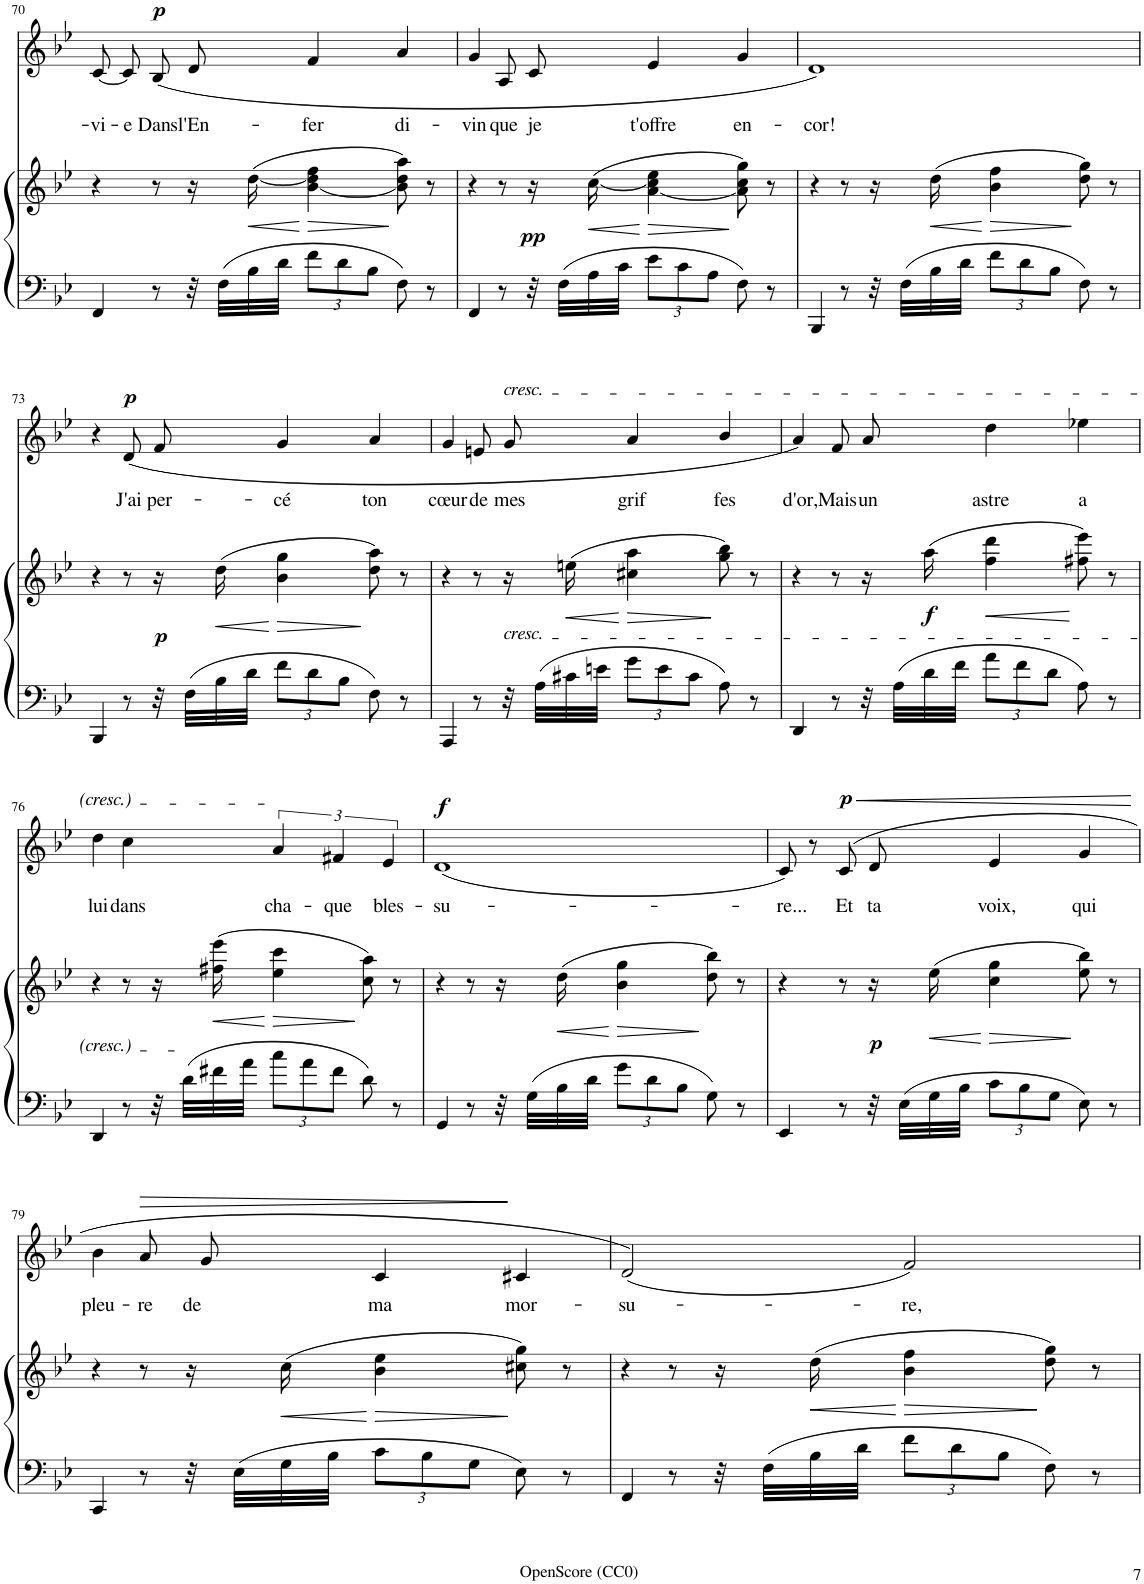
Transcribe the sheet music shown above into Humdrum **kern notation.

**kern	**kern	**dynam	**kern	**text	**dynam
*part2	*part2	*part2	*part1	*part1	*part1
*staff3	*staff2	*staff2/3	*staff1	*staff1	*staff1
*I"Piano	*	*	*I"Chant Voice	*	*
*I'Pno	*	*	*	*	*
!!LO:PB:g=z
*clefF4	*clefG2	*	*clefG2	*	*
*k[b-e-]	*k[b-e-]	*	*k[b-e-]	*	*
*M4/4	*M4/4	*	*M4/4	*	*
*met(c)	*met(c)	*	*met(c)	*	*
=70	=70	=70	=70	=70	=70
!	!	!	!	!LO:LY:b	!
4FF/	4r	.	[8c/L	-vi-	.
!	!	!	!	!LO:LY:b	!
.	.	.	8c/J]	-e	.
!	!	!	!	!LO:LY:b	!LO:DY:a
8r	8r	.	(8B-/L	Dans	p
!	!	!	!	!LO:LY:b	!
32r	16r	.	8d/J	l'En-	.
32F\LLL	.	.	.	.	.
!	!	!LO:HP:b	!	!	!
32B-\	([<16dd\	<	.	.	.
32d\JJJ	.	.	.	.	.
*Xbrackettup	*	*	*	*	*
!	!	!LO:HP:n=1:b	!	!LO:LY:b	!
12f\L	[4b-\ 4dd\] 4ff\	[ >	4f/	-fer	.
12d\	.	.	.	.	.
12B-\J	.	.	.	.	.
!	!	!	!	!LO:LY:b	!
8F\	8b-\] 8dd\ 8aa\)	]	4a/	di-	.
8r	8r	.	.	.	.
=71	=71	=71	=71	=71	=71
!	!	!	!	!LO:LY:b	!
4FF/	4r	.	4g/	-vin	.
!	!	!	!	!LO:LY:b	!
8r	8r	.	8A/L	que	.
!	!	!LO:DY:b	!	!LO:LY:b	!
32r	16r	pp	8c/J	je	.
32F\LLL	.	.	.	.	.
!	!	!LO:HP:b	!	!	!
32A\	([<16cc\	<	.	.	.
32c\JJJ	.	.	.	.	.
!	!	!LO:HP:n=1:b	!	!LO:LY:b	!
12e-\L	[4a\ 4cc\] 4ee-\	[ >	4e-/	t'offre	.
12c\	.	.	.	.	.
12A\J	.	.	.	.	.
!	!	!	!	!LO:LY:b	!
8F\	8a\] 8cc\ 8gg\)	]	4g/	en-	.
8r	8r	.	.	.	.
=72	=72	=72	=72	=72	=72
!	!	!	!	!LO:LY:b	!
4BBB-/	4r	.	1d)	-cor!	.
8r	8r	.	.	.	.
32r	16r	.	.	.	.
32F\LLL	.	.	.	.	.
!	!	!LO:HP:b	!	!	!
32B-\	(16dd\	<	.	.	.
32d\JJJ	.	.	.	.	.
!	!	!LO:HP:n=1:b	!	!	!
12f\L	4b-\ 4ff\	[ >	.	.	.
12d\	.	.	.	.	.
12B-\J	.	.	.	.	.
8F\	8dd\ 8gg\)	]	.	.	.
8r	8r	.	.	.	.
!!LO:LB:g=z
=73	=73	=73	=73	=73	=73
4BBB-/	4r	.	4r	.	.
!	!	!	!	!LO:LY:b	!LO:DY:a
8r	8r	.	(8d/L	J'ai	p
!	!	!LO:DY:b	!	!LO:LY:b	!
32r	16r	p	8f/J	per-	.
32F\LLL	.	.	.	.	.
!	!	!LO:HP:b	!	!	!
32B-\	(16dd\	<	.	.	.
32d\JJJ	.	.	.	.	.
!	!	!LO:HP:n=1:b	!	!LO:LY:b	!
12f\L	4b-\ 4gg\	[ >	4g/	-cé	.
12d\	.	.	.	.	.
12B-\J	.	.	.	.	.
!	!	!	!	!LO:LY:b	!
8F\	8dd\ 8aa\)	]	4a/	ton	.
8r	8r	.	.	.	.
=74	=74	=74	=74	=74	=74
!	!	!	!	!LO:LY:b	!
4AAA/	4r	.	4g/	cœur	.
!	!	!	!	!LO:LY:b	!
8r	8r	.	8en/L	de	.
!	!	!	!LO:TX:a:i:t=cresc.	!	!
!LO:TX:a:i:t=cresc.	!	!	!	!	!
!	!	!	!	!LO:LY:b	!
32r	16r	.	8g/J	mes	.
32A\LLL	.	.	.	.	.
!	!	!LO:HP:b	!	!	!
32c#X\	(16een\	<	.	.	.
32en\JJJ	.	.	.	.	.
!	!	!LO:HP:n=1:b	!	!LO:LY:b	!
12g\L	4cc#X\ 4aa\	[ >	4a/	grif	.
12e\	.	.	.	.	.
12c#\J	.	.	.	.	.
!	!	!	!	!LO:LY:b	!
8A\	8gg\ 8bb-\)	]	4b-/	fes	.
8r	8r	.	.	.	.
=75	=75	=75	=75	=75	=75
!	!	!	!	!LO:LY:b	!
4DD/	4r	.	4a/)	d'or,	.
!	!	!	!	!LO:LY:b	!
8r	8r	.	8f/L	Mais	.
!	!	!	!	!LO:LY:b	!
32r	16r	.	8a/J	un	.
32A\LLL	.	.	.	.	.
!	!	!LO:DY:b	!	!	!
32d\	(16aa\	f	.	.	.
32f\JJJ	.	.	.	.	.
!	!	!LO:HP:b	!	!LO:LY:b	!
12a\L	4ff\ 4ddd\	<	4dd\	astre	.
12f\	.	.	.	.	.
12d\J	.	.	.	.	.
!	!	!	!	!LO:LY:b	!
8A\	8ff#X\ 8eee-\)	[	4ee-X\	a	.
8r	8r	.	.	.	.
!!LO:LB:g=z
=76	=76	=76	=76	=76	=76
!	!	!	!	!LO:LY:b	!
4DD/	4r	.	4dd\	lui	.
!	!	!	!	!LO:LY:b	!
8r	8r	.	4cc\	dans	.
32r	16r	.	.	.	.
32d\LLL	.	.	.	.	.
!	!	!LO:HP:b	!	!	!
32f#X\	(16ff#X\ 16eee-\	<	.	.	.
32a\JJJ	.	.	.	.	.
!	!	!LO:HP:n=1:b	!	!LO:LY:b	!
12cc\L	4ee-\ 4ccc\	[ >	6a/	cha-	.
12a\	.	.	.	.	.
!	!	!	!	!LO:LY:b	!
12f#\J	.	.	6f#X/	-que	.
8d\	8cc\ 8aa\)	]	.	.	.
!	!	!	!	!LO:LY:b	!
.	.	.	6e-/	bles-	.
8r	8r	.	.	.	.
=77	=77	=77	=77	=77	=77
!	!	!	!	!LO:LY:b	!LO:DY:a
4GG/	4r	.	(1d	-su-	f
8r	8r	.	.	.	.
32r	16r	.	.	.	.
32G\LLL	.	.	.	.	.
!	!	!LO:HP:b	!	!	!
32B-\	(16dd\	<	.	.	.
32d\JJJ	.	.	.	.	.
!	!	!LO:HP:n=1:b	!	!	!
12g\L	4b-\ 4gg\	[ >	.	.	.
12d\	.	.	.	.	.
12B-\J	.	.	.	.	.
8G\	8dd\ 8bb-\)	]	.	.	.
8r	8r	.	.	.	.
=78	=78	=78	=78	=78	=78
!	!	!	!	!LO:LY:b	!
4EE-/	4r	.	8c/)	-re...	.
.	.	.	8r	.	.
!	!	!	!	!LO:LY:b	!LO:HP:b
!	!	!	!	!	!LO:DY:n=1:a
8r	8r	.	(8c/L	Et	< p
!	!	!LO:DY:b	!	!LO:LY:b	!
32r	16r	p	8d/J	ta	.
32E-\LLL	.	.	.	.	.
!	!	!LO:HP:b	!	!	!
32G\	(16ee-\	<	.	.	.
32B-\JJJ	.	.	.	.	.
!	!	!LO:HP:n=1:b	!	!LO:LY:b	!
12c\L	4cc\ 4gg\	[ >	4e-/	voix,	.
12B-\	.	.	.	.	.
12G\J	.	.	.	.	.
!	!	!	!	!LO:LY:b	!
8E-\	8ee-\ 8bb-\)	]	4g/	qui	.
8r	8r	.	.	.	.
.	.	.	.	.	[
!!LO:LB:g=z
=79	=79	=79	=79	=79	=79
!	!	!	!	!LO:LY:b	!
4CC/	4r	.	4b-\	pleu-	.
!	!	!	!	!LO:LY:b	!LO:HP:b
8r	8r	.	8a/L	-re	>
!	!	!	!	!LO:LY:b	!
32r	16r	.	8g/J	de	.
32E-\LLL	.	.	.	.	.
!	!	!LO:HP:b	!	!	!
32G\	(16cc\	<	.	.	.
32B-\JJJ	.	.	.	.	.
!	!	!LO:HP:n=1:b	!	!LO:LY:b	!
12c\L	4b-\ 4ee-\	[ >	4c/	ma	.
12B-\	.	.	.	.	.
12G\J	.	.	.	.	.
!	!	!	!	!LO:LY:b	!
8E-\	8cc#X\ 8gg\)	]	4c#X/	mor-	]
8r	8r	.	.	.	.
=80	=80	=80	=80	=80	=80
!	!	!	!	!LO:LY:b	!
4FF/	4r	.	(2d/)	-su-	.
8r	8r	.	.	.	.
32r	16r	.	.	.	.
32F\LLL	.	.	.	.	.
!	!	!LO:HP:b	!	!	!
32B-\	(16dd\	<	.	.	.
32d\JJJ	.	.	.	.	.
!	!	!LO:HP:n=1:b	!	!LO:LY:b	!
12f\L	4b-\ 4ff\	[ >	2f/)	-re,	.
12d\	.	.	.	.	.
12B-\J	.	.	.	.	.
8F\	8dd\ 8gg\)	]	.	.	.
8r	8r	.	.	.	.
=	=	=	=	=	=
*-	*-	*-	*-	*-	*-
